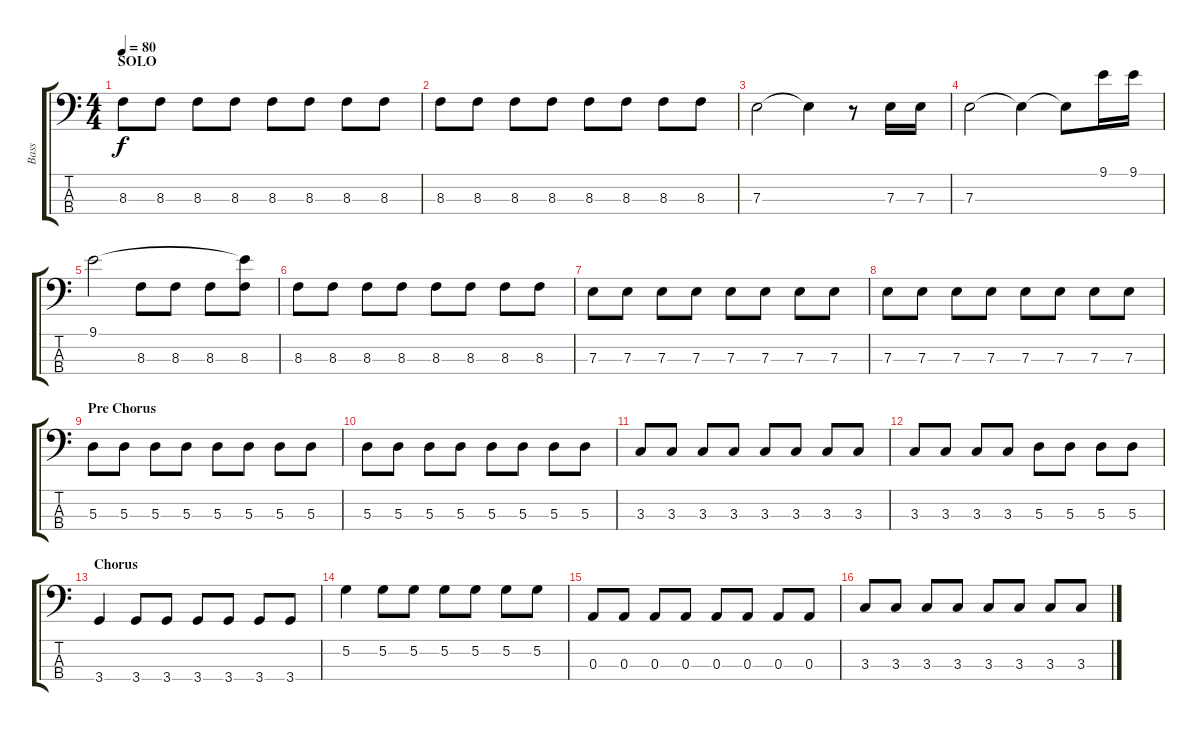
\track ("Bass" "Bass") {instrument electricbasspick}
\staff {score tabs}
\tuning (G2 D2 A1 E1) {hide}
\ts (4 4)
\section ("" "SOLO")
\tempo 80
\clef f4
\ks c
8.3.8{dy f} 8.3.8 8.3.8 8.3.8 8.3.8 8.3.8 8.3.8 8.3.8 |
8.3.8 8.3.8 8.3.8 8.3.8 8.3.8 8.3.8 8.3.8 8.3.8 |
7.3.2 7.3{t}.4 r.8 7.3.16 7.3.16 |
7.3.2 7.3{t}.4 7.3{t}.8 9.1.16 9.1.16 |
9.1.2 8.3.8 8.3.8 8.3.8 (9.1{t} 8.3).8 |
8.3.8 8.3.8 8.3.8 8.3.8 8.3.8 8.3.8 8.3.8 8.3.8 |
7.3.8 7.3.8 7.3.8 7.3.8 7.3.8 7.3.8 7.3.8 7.3.8 |
7.3.8 7.3.8 7.3.8 7.3.8 7.3.8 7.3.8 7.3.8 7.3.8 |
\section ("" "Pre Chorus")
5.3.8 5.3.8 5.3.8 5.3.8 5.3.8 5.3.8 5.3.8 5.3.8 |
5.3.8 5.3.8 5.3.8 5.3.8 5.3.8 5.3.8 5.3.8 5.3.8 |
3.3.8 3.3.8 3.3.8 3.3.8 3.3.8 3.3.8 3.3.8 3.3.8 |
3.3.8 3.3.8 3.3.8 3.3.8 5.3.8 5.3.8 5.3.8 5.3.8 |
\section ("" "Chorus")
3.4.4 3.4.8 3.4.8 3.4.8 3.4.8 3.4.8 3.4.8 |
5.2.4 5.2.8 5.2.8 5.2.8 5.2.8 5.2.8 5.2.8 |
0.3.8 0.3.8 0.3.8 0.3.8 0.3.8 0.3.8 0.3.8 0.3.8 |
3.3.8 3.3.8 3.3.8 3.3.8 3.3.8 3.3.8 3.3.8 3.3.8
